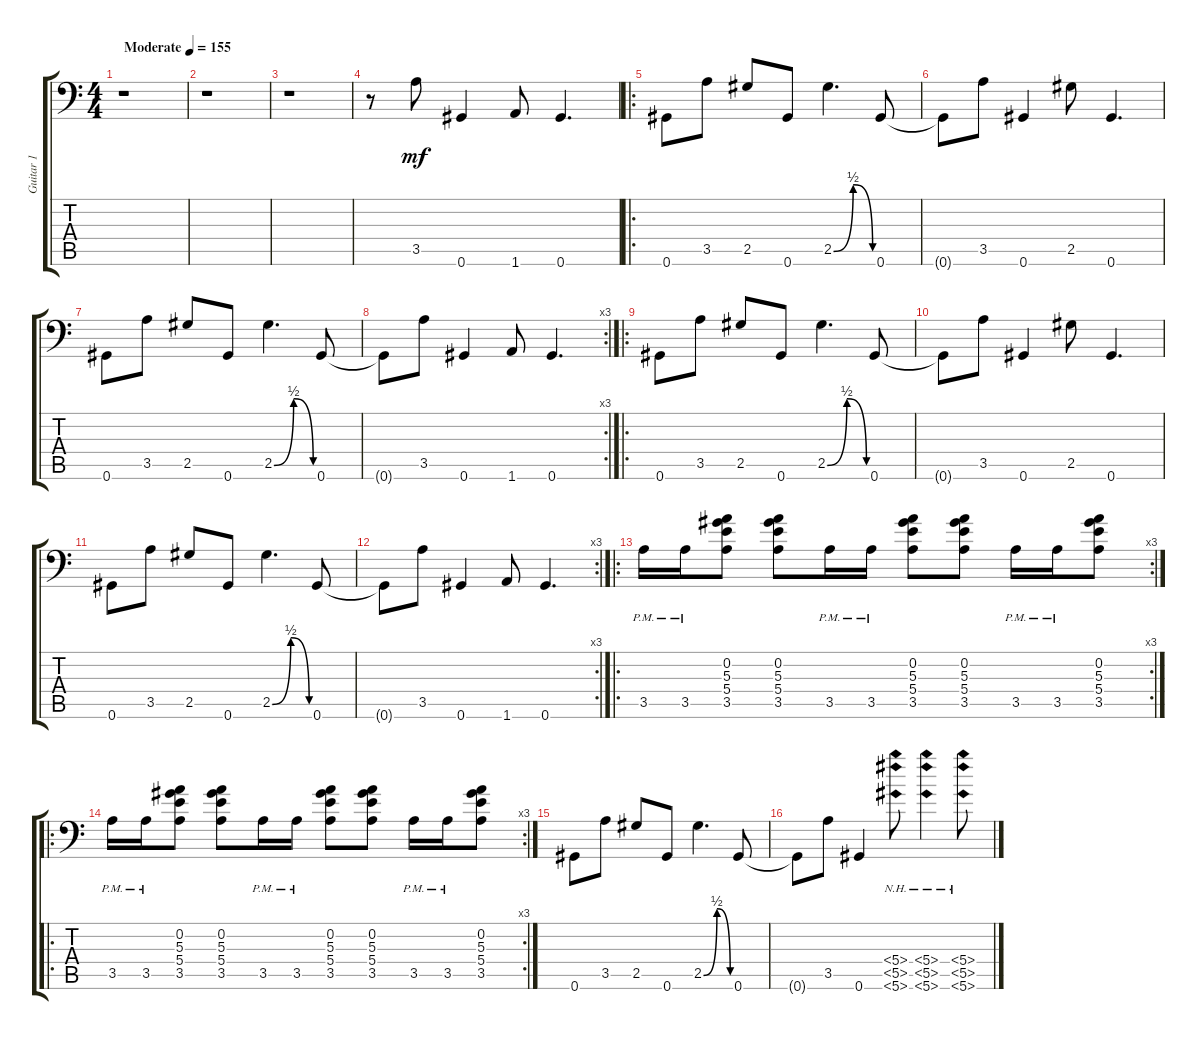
\track ("Guitar 1" "Guitar 1") {instrument distortionguitar}
\staff {score tabs}
\tuning (Db4 Ab3 E3 B2 Gb2 Ab1) {hide}
\ts (4 4)
\tempo (155 "Moderate")
\clef f4
\ks c
r.1{dy mf instrument distortionguitar} |
r.1 |
r.1 |
r.8 3.5.8 0.6.4 1.6.8 0.6.4{d} |
\ro
0.6.8 3.5.8 2.5.8 0.6.8 2.5{be (custom 0 0 30 2 30 2 60 0 60 0)}.4{d} 0.6.8 |
0.6{t}.8 3.5.8 0.6.4 2.5.8 0.6.4{d} |
0.6.8 3.5.8 2.5.8 0.6.8 2.5{be (custom 0 0 30 2 30 2 60 0 60 0)}.4{d} 0.6.8 |
\rc 3
0.6{t}.8 3.5.8 0.6.4 1.6.8 0.6.4{d} |
\ro
0.6.8 3.5.8 2.5.8 0.6.8 2.5{be (custom 0 0 30 2 30 2 60 0 60 0)}.4{d} 0.6.8 |
0.6{t}.8 3.5.8 0.6.4 2.5.8 0.6.4{d} |
0.6.8 3.5.8 2.5.8 0.6.8 2.5{be (custom 0 0 30 2 30 2 60 0 60 0)}.4{d} 0.6.8 |
\rc 3
0.6{t}.8 3.5.8 0.6.4 1.6.8 0.6.4{d} |
\ro
\rc 3
3.5{pm}.16 3.5{pm}.16 (0.2 5.3 5.4 3.5).8 (0.2 5.3 5.4 3.5).8 3.5{pm}.16 3.5{pm}.16 (0.2 5.3 5.4 3.5).8 (0.2 5.3 5.4 3.5).8 3.5{pm}.16 3.5{pm}.16 (0.2 5.3 5.4 3.5).8 |
\ro
\rc 3
3.5{pm}.16 3.5{pm}.16 (0.2 5.3 5.4 3.5).8 (0.2 5.3 5.4 3.5).8 3.5{pm}.16 3.5{pm}.16 (0.2 5.3 5.4 3.5).8 (0.2 5.3 5.4 3.5).8 3.5{pm}.16 3.5{pm}.16 (0.2 5.3 5.4 3.5).8 |
0.6.8 3.5.8 2.5.8 0.6.8 2.5{be (custom 0 0 30 2 30 2 60 0 60 0)}.4{d} 0.6.8 |
0.6{t}.8 3.5.8 0.6.4 (5.4{nh} 5.5{nh} 5.6{nh}).8 (5.4{nh} 5.5{nh} 5.6{nh}).4 (5.4{nh} 5.5{nh} 5.6{nh}).8
